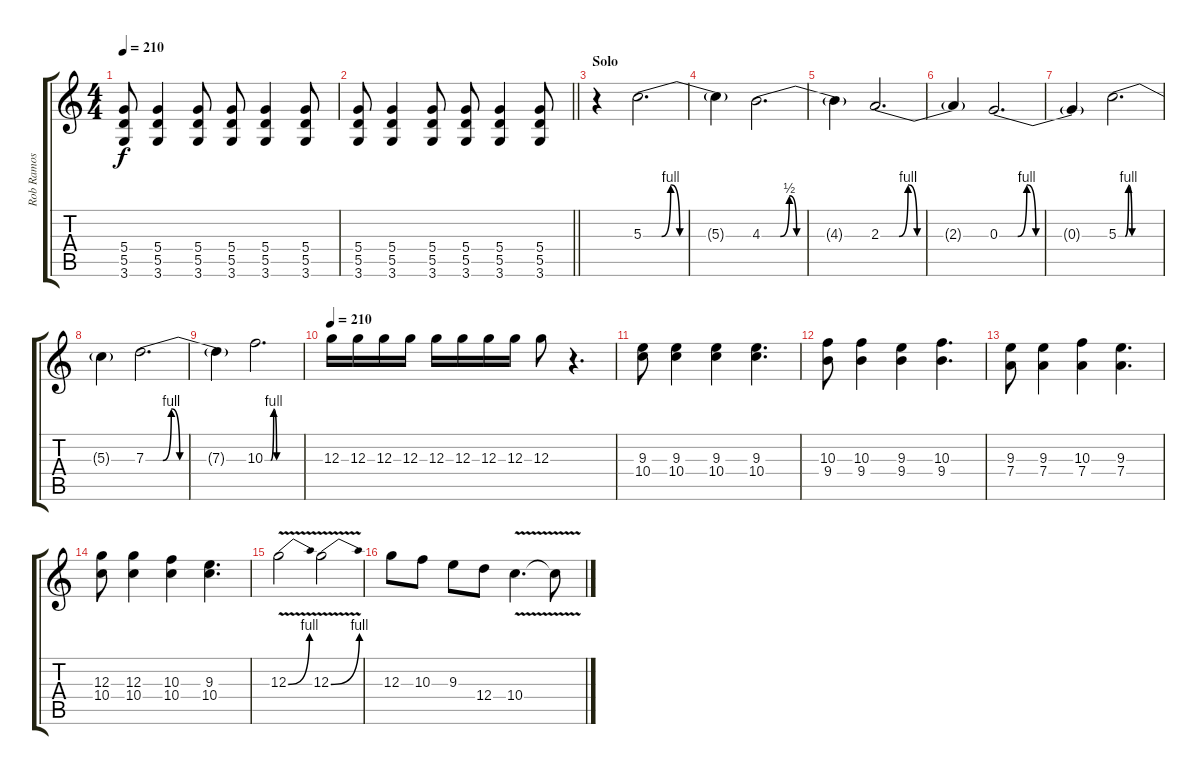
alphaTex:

\track ("Rob Ramos (guitarra)" "Rob Ramos ") {instrument distortionguitar}
\staff {score tabs}
\tuning (E4 B3 G3 D3 A2 E2) {hide}
\ts (4 4)
\tempo 210
\clef g2
\ks c
(5.4 5.5 3.6).8{dy f} (5.4 5.5 3.6).4 (5.4 5.5 3.6).8 (5.4 5.5 3.6).8 (5.4 5.5 3.6).4 (5.4 5.5 3.6).8 |
\barLineRight lightlight
(5.4 5.5 3.6).8 (5.4 5.5 3.6).4 (5.4 5.5 3.6).8 (5.4 5.5 3.6).8 (5.4 5.5 3.6).4 (5.4 5.5 3.6).8 |
\section ("" "Solo")
r.4 5.3{be (custom 0 0 10 0 15 4 20 0 60 0)}.2{d} |
5.3{t}.4 4.3{be (custom 0 0 10 0 15 2 19 0 60 0)}.2{d} |
4.3{t}.4 2.3{be (custom 0 0 10 0 15 4 20 0 60 0)}.2{d} |
2.3{t}.4 0.3{be (custom 0 0 10 0 15 4 20 0 60 0)}.2{d} |
0.3{t}.4 5.3{be (custom 0 0 10 0 15 4 20 0 60 0)}.2{d} |
5.3{t}.4 7.3{be (custom 0 0 10 0 15 4 20 0 60 0)}.2{d} |
7.3{t}.4 10.3{be (custom 0 0 10 0 15 4 20 0 60 0)}.2{d} |
\tempo 210
12.3.16 12.3.16 12.3.16 12.3.16 12.3.16 12.3.16 12.3.16 12.3.16 12.3.8 r.4{d} |
(9.3 10.4).8 (9.3 10.4).4 (9.3 10.4).4 (9.3 10.4).4{d} |
(10.3 9.4).8 (10.3 9.4).4 (9.3 9.4).4 (10.3 9.4).4{d} |
(9.3 7.4).8 (9.3 7.4).4 (10.3 7.4).4 (9.3 7.4).4{d} |
(12.3 10.4).8 (12.3 10.4).4 (10.3 10.4).4 (9.3 10.4).4{d} |
12.3{be (bend 0 0 60 4) v}.2 12.3{be (bend 0 0 60 4) v}.2 |
12.3.8 10.3.8 9.3.8 12.4.8 10.4{v}.4{d} 10.4{t}.8
